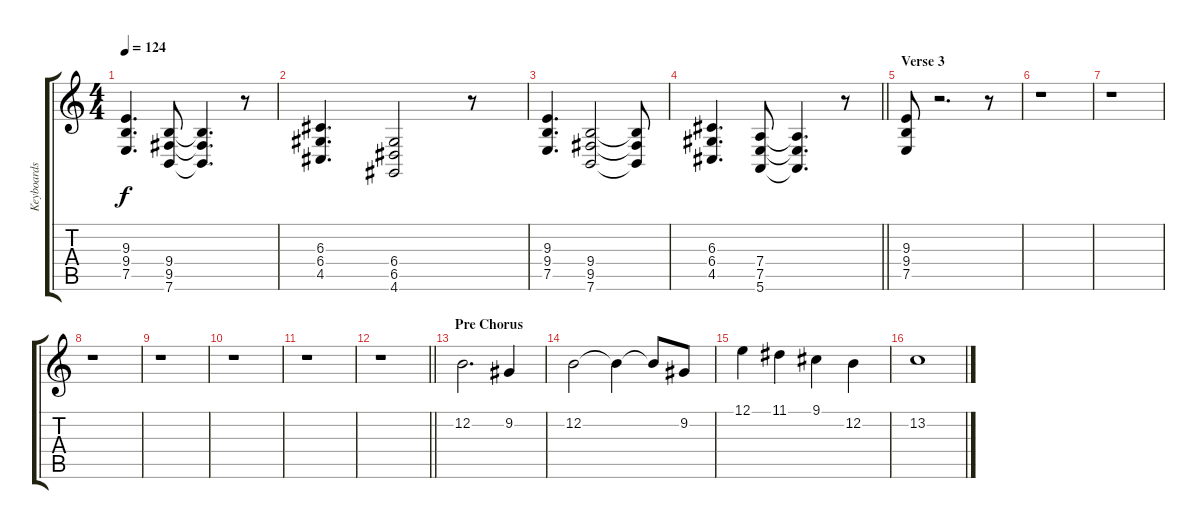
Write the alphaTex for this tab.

\track ("Keyboards" "Keyboards") {instrument lead8bassandlead}
\staff {score tabs}
\tuning (E4 B3 G3 D3 A2 E2) {hide}
\ts (4 4)
\tempo 124
\clef g2
\ks c
(9.3 9.4 7.5).4{d dy f} (9.4 9.5 7.6).8 (9.4{t} 9.5{t} 7.6{t}).4{d} r.8 |
(6.3 6.4 4.5).4{d} (6.4 6.5 4.6).2 r.8 |
(9.3 9.4 7.5).4{d} (9.4 9.5 7.6).2 (9.4{t} 9.5{t} 7.6{t}).8 |
\barLineRight lightlight
(6.3 6.4 4.5).4{d} (7.4 7.5 5.6).8 (7.4{t} 7.5{t} 5.6{t}).4{d} r.8 |
\section ("" "Verse 3")
(9.3 9.4 7.5).8 r.2{d} r.8 |
r.1 |
r.1 |
r.1 |
r.1 |
r.1 |
r.1 |
\barLineRight lightlight
r.1 |
\section ("" "Pre Chorus")
12.2.2{d instrument lead2sawtooth} 9.2.4 |
12.2.2 12.2{t}.4 12.2{t}.8 9.2.8 |
12.1.4 11.1.4 9.1.4 12.2.4 |
13.2.1
